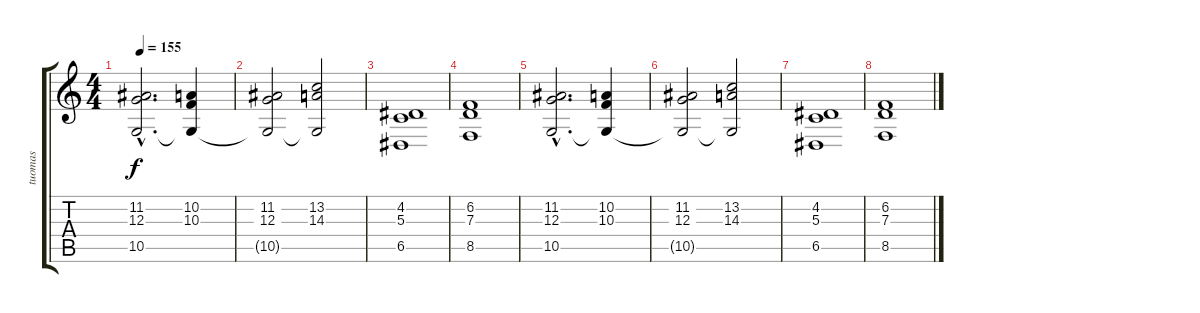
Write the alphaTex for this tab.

\track ("tuomas" "tuomas") {instrument stringensemble1}
\staff {score tabs}
\tuning (E4 B3 G3 D3 A2 E2) {hide}
\ts (4 4)
\tempo 155
\clef g2
\ks c
(11.2{hac} 12.3{hac} 10.5{hac}).2{d dy f} (10.2 10.3 10.5{t}).4 |
(11.2 12.3 10.5{t}).2 (13.2 14.3 10.5{t}).2 |
(4.2 5.3 6.5).1 |
(6.2 7.3 8.5).1 |
(11.2{hac} 12.3{hac} 10.5{hac}).2{d} (10.2 10.3 10.5{t}).4 |
(11.2 12.3 10.5{t}).2 (13.2 14.3 10.5{t}).2 |
(4.2 5.3 6.5).1{volume 0} |
(6.2 7.3 8.5).1
